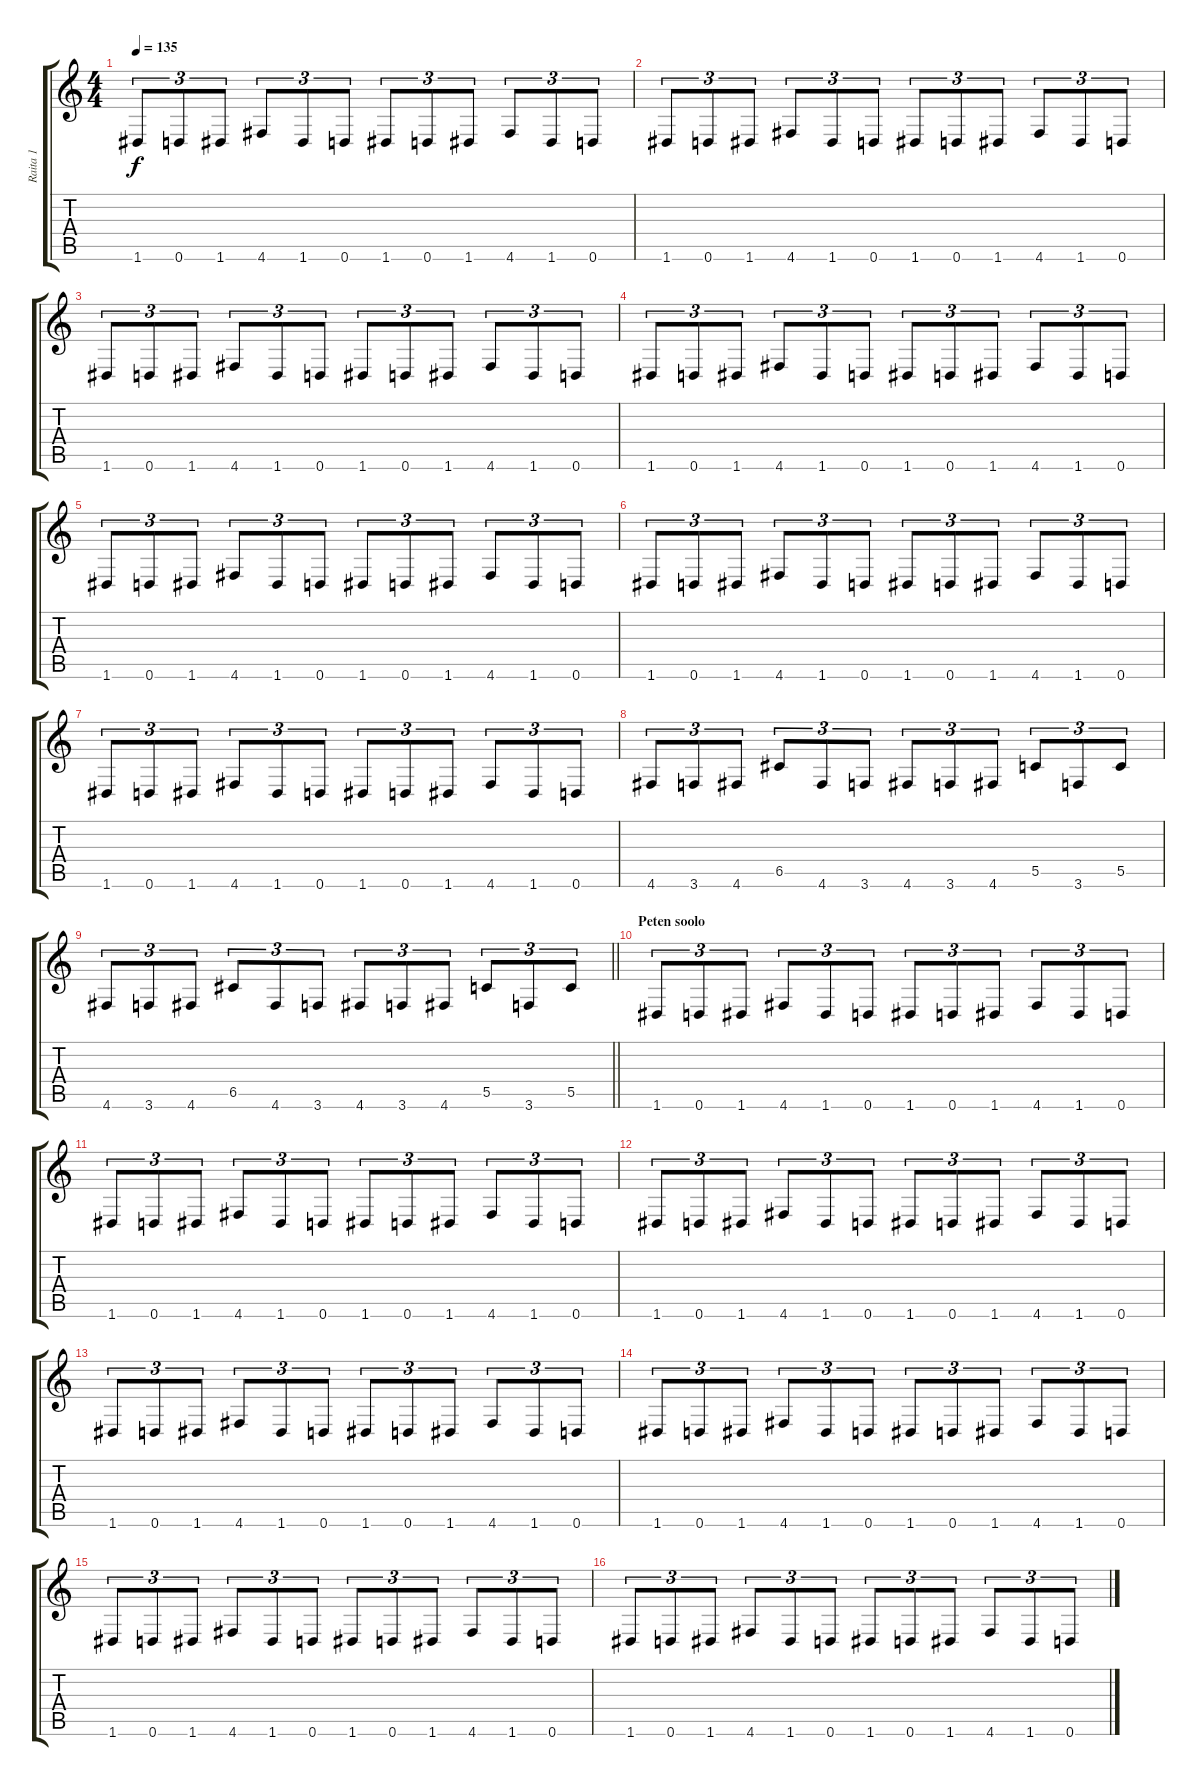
\track ("Raita 1" "Raita 1") {instrument distortionguitar}
\staff {score tabs}
\tuning (D4 A3 F3 C3 G2 D2) {hide}
\ts (4 4)
\tempo 135
\clef g2
\ks c
1.6.8{tu (3 2) dy f} 0.6.8{tu (3 2)} 1.6.8{tu (3 2)} 4.6.8{tu (3 2)} 1.6.8{tu (3 2)} 0.6.8{tu (3 2)} 1.6.8{tu (3 2)} 0.6.8{tu (3 2)} 1.6.8{tu (3 2)} 4.6.8{tu (3 2)} 1.6.8{tu (3 2)} 0.6.8{tu (3 2)} |
1.6.8{tu (3 2)} 0.6.8{tu (3 2)} 1.6.8{tu (3 2)} 4.6.8{tu (3 2)} 1.6.8{tu (3 2)} 0.6.8{tu (3 2)} 1.6.8{tu (3 2)} 0.6.8{tu (3 2)} 1.6.8{tu (3 2)} 4.6.8{tu (3 2)} 1.6.8{tu (3 2)} 0.6.8{tu (3 2)} |
1.6.8{tu (3 2)} 0.6.8{tu (3 2)} 1.6.8{tu (3 2)} 4.6.8{tu (3 2)} 1.6.8{tu (3 2)} 0.6.8{tu (3 2)} 1.6.8{tu (3 2)} 0.6.8{tu (3 2)} 1.6.8{tu (3 2)} 4.6.8{tu (3 2)} 1.6.8{tu (3 2)} 0.6.8{tu (3 2)} |
1.6.8{tu (3 2)} 0.6.8{tu (3 2)} 1.6.8{tu (3 2)} 4.6.8{tu (3 2)} 1.6.8{tu (3 2)} 0.6.8{tu (3 2)} 1.6.8{tu (3 2)} 0.6.8{tu (3 2)} 1.6.8{tu (3 2)} 4.6.8{tu (3 2)} 1.6.8{tu (3 2)} 0.6.8{tu (3 2)} |
1.6.8{tu (3 2)} 0.6.8{tu (3 2)} 1.6.8{tu (3 2)} 4.6.8{tu (3 2)} 1.6.8{tu (3 2)} 0.6.8{tu (3 2)} 1.6.8{tu (3 2)} 0.6.8{tu (3 2)} 1.6.8{tu (3 2)} 4.6.8{tu (3 2)} 1.6.8{tu (3 2)} 0.6.8{tu (3 2)} |
1.6.8{tu (3 2)} 0.6.8{tu (3 2)} 1.6.8{tu (3 2)} 4.6.8{tu (3 2)} 1.6.8{tu (3 2)} 0.6.8{tu (3 2)} 1.6.8{tu (3 2)} 0.6.8{tu (3 2)} 1.6.8{tu (3 2)} 4.6.8{tu (3 2)} 1.6.8{tu (3 2)} 0.6.8{tu (3 2)} |
1.6.8{tu (3 2)} 0.6.8{tu (3 2)} 1.6.8{tu (3 2)} 4.6.8{tu (3 2)} 1.6.8{tu (3 2)} 0.6.8{tu (3 2)} 1.6.8{tu (3 2)} 0.6.8{tu (3 2)} 1.6.8{tu (3 2)} 4.6.8{tu (3 2)} 1.6.8{tu (3 2)} 0.6.8{tu (3 2)} |
4.6.8{tu (3 2)} 3.6.8{tu (3 2)} 4.6.8{tu (3 2)} 6.5.8{tu (3 2)} 4.6.8{tu (3 2)} 3.6.8{tu (3 2)} 4.6.8{tu (3 2)} 3.6.8{tu (3 2)} 4.6.8{tu (3 2)} 5.5.8{tu (3 2)} 3.6.8{tu (3 2)} 5.5.8{tu (3 2)} |
\barLineRight lightlight
4.6.8{tu (3 2)} 3.6.8{tu (3 2)} 4.6.8{tu (3 2)} 6.5.8{tu (3 2)} 4.6.8{tu (3 2)} 3.6.8{tu (3 2)} 4.6.8{tu (3 2)} 3.6.8{tu (3 2)} 4.6.8{tu (3 2)} 5.5.8{tu (3 2)} 3.6.8{tu (3 2)} 5.5.8{tu (3 2)} |
\section ("" "Peten soolo")
1.6.8{tu (3 2)} 0.6.8{tu (3 2)} 1.6.8{tu (3 2)} 4.6.8{tu (3 2)} 1.6.8{tu (3 2)} 0.6.8{tu (3 2)} 1.6.8{tu (3 2)} 0.6.8{tu (3 2)} 1.6.8{tu (3 2)} 4.6.8{tu (3 2)} 1.6.8{tu (3 2)} 0.6.8{tu (3 2)} |
1.6.8{tu (3 2)} 0.6.8{tu (3 2)} 1.6.8{tu (3 2)} 4.6.8{tu (3 2)} 1.6.8{tu (3 2)} 0.6.8{tu (3 2)} 1.6.8{tu (3 2)} 0.6.8{tu (3 2)} 1.6.8{tu (3 2)} 4.6.8{tu (3 2)} 1.6.8{tu (3 2)} 0.6.8{tu (3 2)} |
1.6.8{tu (3 2)} 0.6.8{tu (3 2)} 1.6.8{tu (3 2)} 4.6.8{tu (3 2)} 1.6.8{tu (3 2)} 0.6.8{tu (3 2)} 1.6.8{tu (3 2)} 0.6.8{tu (3 2)} 1.6.8{tu (3 2)} 4.6.8{tu (3 2)} 1.6.8{tu (3 2)} 0.6.8{tu (3 2)} |
1.6.8{tu (3 2)} 0.6.8{tu (3 2)} 1.6.8{tu (3 2)} 4.6.8{tu (3 2)} 1.6.8{tu (3 2)} 0.6.8{tu (3 2)} 1.6.8{tu (3 2)} 0.6.8{tu (3 2)} 1.6.8{tu (3 2)} 4.6.8{tu (3 2)} 1.6.8{tu (3 2)} 0.6.8{tu (3 2)} |
1.6.8{tu (3 2)} 0.6.8{tu (3 2)} 1.6.8{tu (3 2)} 4.6.8{tu (3 2)} 1.6.8{tu (3 2)} 0.6.8{tu (3 2)} 1.6.8{tu (3 2)} 0.6.8{tu (3 2)} 1.6.8{tu (3 2)} 4.6.8{tu (3 2)} 1.6.8{tu (3 2)} 0.6.8{tu (3 2)} |
1.6.8{tu (3 2)} 0.6.8{tu (3 2)} 1.6.8{tu (3 2)} 4.6.8{tu (3 2)} 1.6.8{tu (3 2)} 0.6.8{tu (3 2)} 1.6.8{tu (3 2)} 0.6.8{tu (3 2)} 1.6.8{tu (3 2)} 4.6.8{tu (3 2)} 1.6.8{tu (3 2)} 0.6.8{tu (3 2)} |
1.6.8{tu (3 2)} 0.6.8{tu (3 2)} 1.6.8{tu (3 2)} 4.6.8{tu (3 2)} 1.6.8{tu (3 2)} 0.6.8{tu (3 2)} 1.6.8{tu (3 2)} 0.6.8{tu (3 2)} 1.6.8{tu (3 2)} 4.6.8{tu (3 2)} 1.6.8{tu (3 2)} 0.6.8{tu (3 2)}
